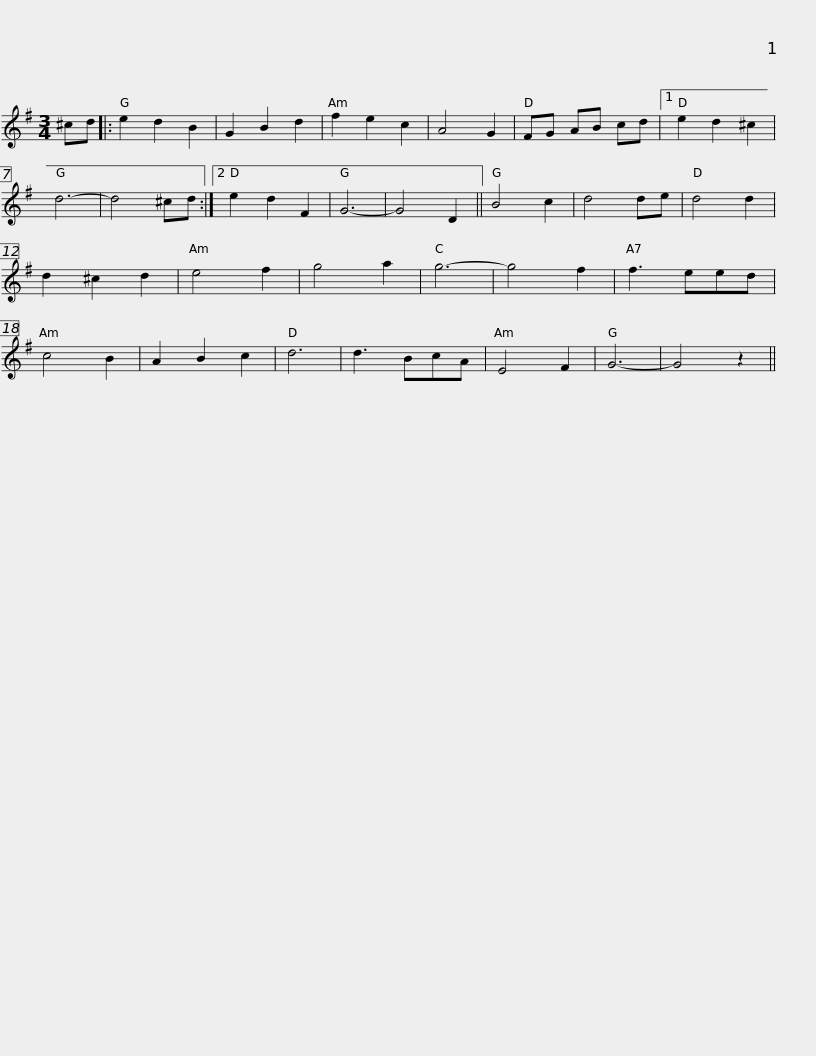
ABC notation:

X:1
L:1/8
M:3/4
I:linebreak $
K:G
V:1 treble
V:1
 ^cd |: e2 d2 B2 | G2 B2 d2 | f2 e2 c2 | A4 G2 | %5
 FG AB cd |1 e2 d2 ^c2 | d6- | d4 ^cd :|2 e2 d2 F2 | %10
 G6- | G4 D2 ||$ B4 c2 | d4 de | d4 d2 | %15
 d2 ^c2 d2 | e4 f2 | g4 a2 | g6- | g4 f2 | %20
 f3 eed | c4 B2 | A2 B2 c2 | d6 | d3 BcA | %25
 E4 F2 |$ G6- | G4 z2 || %28
